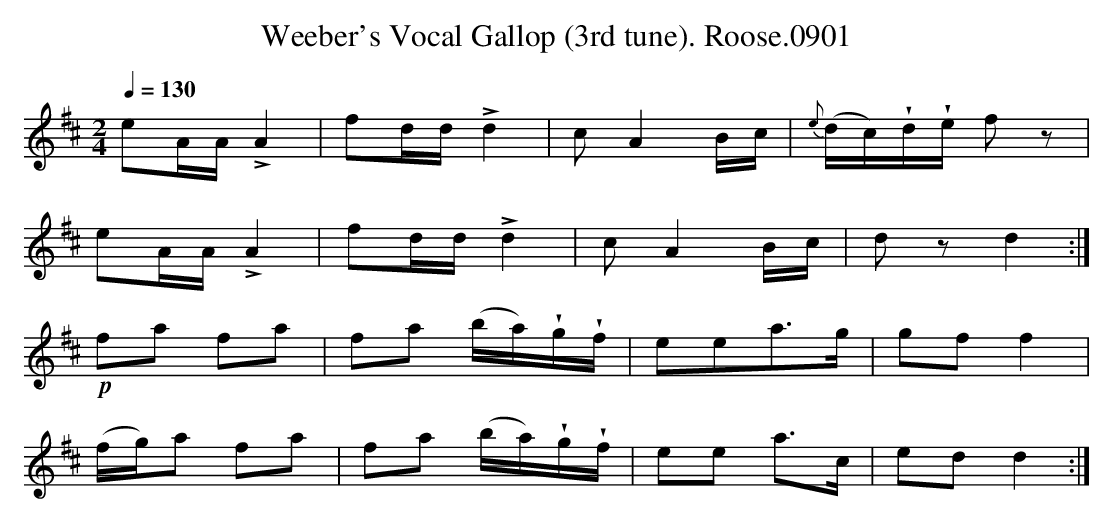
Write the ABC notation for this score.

X:1
T:Weeber's Vocal Gallop (3rd tune). Roose.0901
U:w=!wedge!
Q:1/4=130
L:1/8
M:2/4
K:D
eA/A/!>!A2|fd/d/ !>!d2|c A2 B/c/|{e}(d/c/)wd/we/ fz|
eA/A/!>!A2|fd/d/ !>!d2|c A2 B/c/|dzd2:|
!p!fa fa|fa (b/a/)wg/wf/|eea>g|gff2|
(f/g/)a fa|fa (b/a/)wg/wf/|ee  a>c|ed d2:|
